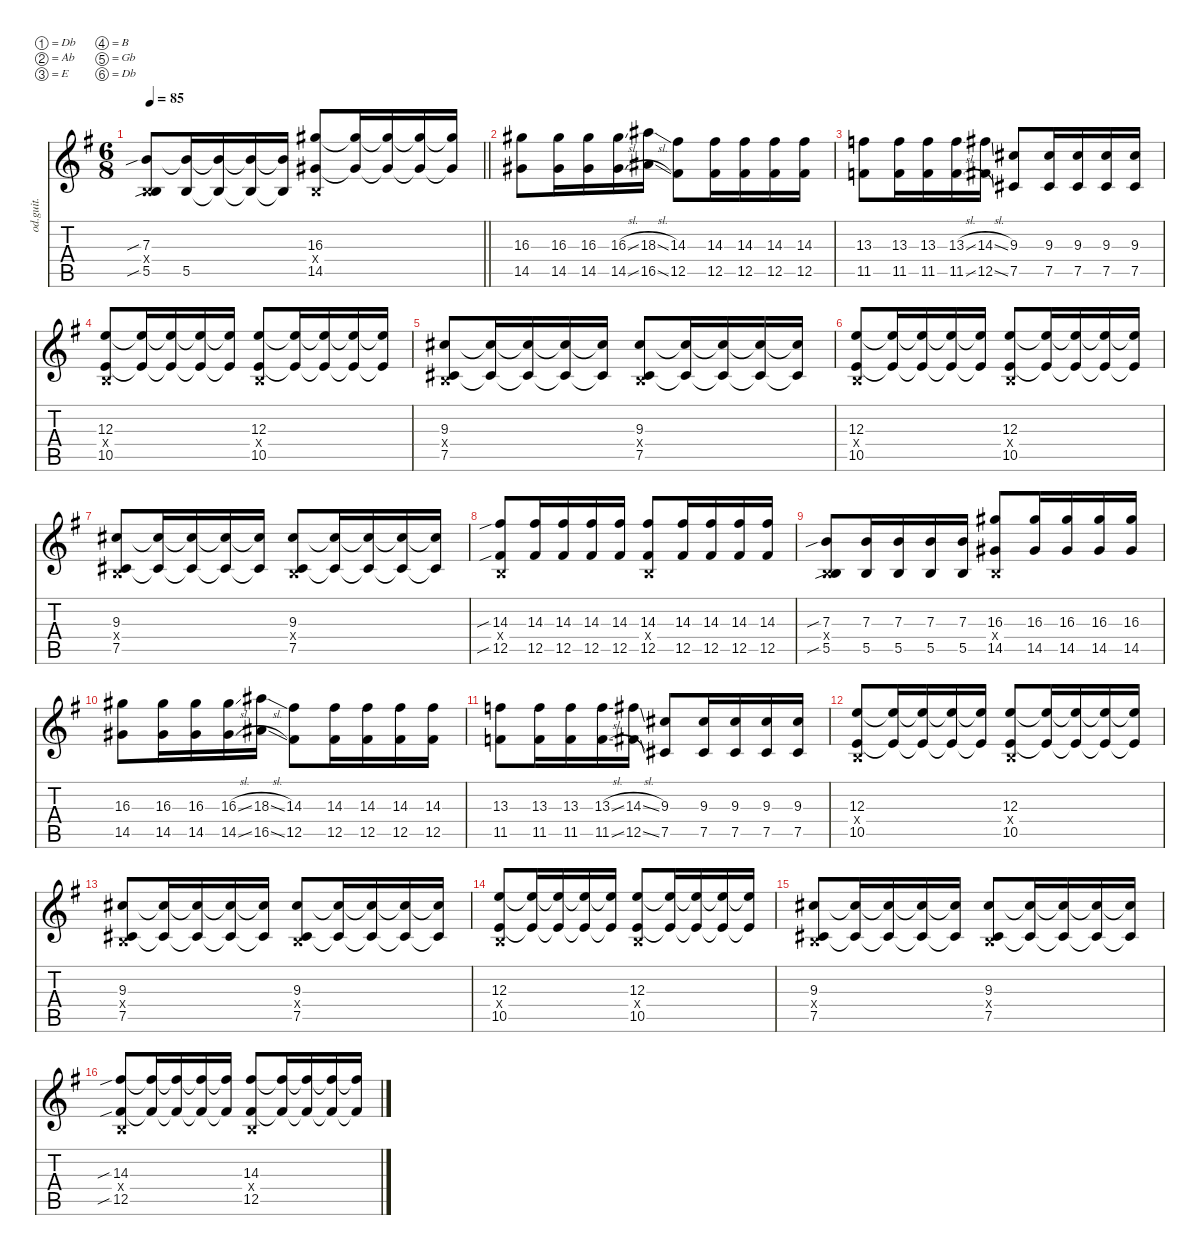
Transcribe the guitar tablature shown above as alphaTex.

\defaultSystemsLayout 4
\hideDynamics
\bracketExtendMode nobrackets
\otherSystemsTrackNameOrientation horizontal
\track ("Troy Van Leeuwen" "od.guit.") {instrument overdrivenguitar}
\staff {score tabs}
\tuning (Db4 Ab3 E3 B2 Gb2 Db2)
\ts (6 8)
\tempo 85
\clef g2
\barLineRight lightlight
\ks eminor
(7.3{sib acc forcenatural} 0.4{x acc forcenatural} 5.5{sib acc forcenatural}).8{dy f} (7.3{t acc forcenatural} 5.5{acc forcenatural}).16 (7.3{t acc forcenatural} 5.5{t acc forcenatural}).16 (7.3{t acc forcenatural} 5.5{t acc forcenatural}).16 (7.3{t acc forcenatural} 5.5{t acc forcenatural}).16 (16.3{acc #} 0.4{x acc forcenatural} 14.5{acc #}).8 (16.3{t acc #} 14.5{t acc #}).16 (16.3{t acc #} 14.5{t acc #}).16 (16.3{t acc #} 14.5{t acc #}).16 (16.3{t acc #} 14.5{t acc #}).16 |
(16.3{acc #} 14.5{acc #}).8 (16.3{acc #} 14.5{acc #}).16 (16.3{acc #} 14.5{acc #}).16 (16.3{sl acc #} 14.5{sl acc #}).16 (18.3{sl acc #} 16.5{sl acc #}).16 (14.3{acc #} 12.5{acc #}).8 (14.3{acc #} 12.5{acc #}).16 (14.3{acc #} 12.5{acc #}).16 (14.3{acc #} 12.5{acc #}).16 (14.3{acc #} 12.5{acc #}).16 |
(13.3{acc forcenatural} 11.5{acc forcenatural}).8 (13.3{acc forcenatural} 11.5{acc forcenatural}).16 (13.3{acc forcenatural} 11.5{acc forcenatural}).16 (13.3{sl acc forcenatural} 11.5{sl acc forcenatural}).16 (14.3{sl acc #} 12.5{sl acc #}).16 (9.3{acc #} 7.5{acc #}).8 (9.3{acc #} 7.5{acc #}).16 (9.3{acc #} 7.5{acc #}).16 (9.3{acc #} 7.5{acc #}).16 (9.3{acc #} 7.5{acc #}).16 |
(12.3{acc forcenatural} 0.4{x acc forcenatural} 10.5{acc forcenatural}).8 (12.3{t acc forcenatural} 10.5{t acc forcenatural}).16 (12.3{t acc forcenatural} 10.5{t acc forcenatural}).16 (12.3{t acc forcenatural} 10.5{t acc forcenatural}).16 (12.3{t acc forcenatural} 10.5{t acc forcenatural}).16 (12.3{acc forcenatural} 0.4{x acc forcenatural} 10.5{acc forcenatural}).8 (12.3{t acc forcenatural} 10.5{t acc forcenatural}).16 (12.3{t acc forcenatural} 10.5{t acc forcenatural}).16 (12.3{t acc forcenatural} 10.5{t acc forcenatural}).16 (12.3{t acc forcenatural} 10.5{t acc forcenatural}).16 |
(9.3{acc #} 0.4{x acc forcenatural} 7.5{acc #}).8 (9.3{t acc #} 7.5{t acc #}).16 (9.3{t acc #} 7.5{t acc #}).16 (9.3{t acc #} 7.5{t acc #}).16 (9.3{t acc #} 7.5{t acc #}).16 (9.3{acc #} 0.4{x acc forcenatural} 7.5{acc #}).8 (9.3{t acc #} 7.5{t acc #}).16 (9.3{t acc #} 7.5{t acc #}).16 (9.3{t acc #} 7.5{t acc #}).16 (9.3{t acc #} 7.5{t acc #}).16 |
(12.3{acc forcenatural} 0.4{x acc forcenatural} 10.5{acc forcenatural}).8 (12.3{t acc forcenatural} 10.5{t acc forcenatural}).16 (12.3{t acc forcenatural} 10.5{t acc forcenatural}).16 (12.3{t acc forcenatural} 10.5{t acc forcenatural}).16 (12.3{t acc forcenatural} 10.5{t acc forcenatural}).16 (12.3{acc forcenatural} 0.4{x acc forcenatural} 10.5{acc forcenatural}).8 (12.3{t acc forcenatural} 10.5{t acc forcenatural}).16 (12.3{t acc forcenatural} 10.5{t acc forcenatural}).16 (12.3{t acc forcenatural} 10.5{t acc forcenatural}).16 (12.3{t acc forcenatural} 10.5{t acc forcenatural}).16 |
(9.3{acc #} 0.4{x acc forcenatural} 7.5{acc #}).8 (9.3{t acc #} 7.5{t acc #}).16 (9.3{t acc #} 7.5{t acc #}).16 (9.3{t acc #} 7.5{t acc #}).16 (9.3{t acc #} 7.5{t acc #}).16 (9.3{acc #} 0.4{x acc forcenatural} 7.5{acc #}).8 (9.3{t acc #} 7.5{t acc #}).16 (9.3{t acc #} 7.5{t acc #}).16 (9.3{t acc #} 7.5{t acc #}).16 (9.3{t acc #} 7.5{t acc #}).16 |
(14.3{sib acc #} 0.4{x acc forcenatural} 12.5{sib acc #}).8 (14.3{acc #} 12.5{acc #}).16 (14.3{acc #} 12.5{acc #}).16 (14.3{acc #} 12.5{acc #}).16 (14.3{acc #} 12.5{acc #}).16 (14.3{acc #} 0.4{x acc forcenatural} 12.5{acc #}).8 (14.3{acc #} 12.5{acc #}).16 (14.3{acc #} 12.5{acc #}).16 (14.3{acc #} 12.5{acc #}).16 (14.3{acc #} 12.5{acc #}).16 |
(7.3{sib acc forcenatural} 0.4{x acc forcenatural} 5.5{sib acc forcenatural}).8 (7.3{acc forcenatural} 5.5{acc forcenatural}).16 (7.3{acc forcenatural} 5.5{acc forcenatural}).16 (7.3{acc forcenatural} 5.5{acc forcenatural}).16 (7.3{acc forcenatural} 5.5{acc forcenatural}).16 (16.3{acc #} 0.4{x acc forcenatural} 14.5{acc #}).8 (16.3{acc #} 14.5{acc #}).16 (16.3{acc #} 14.5{acc #}).16 (16.3{acc #} 14.5{acc #}).16 (16.3{acc #} 14.5{acc #}).16 |
(16.3{acc #} 14.5{acc #}).8 (16.3{acc #} 14.5{acc #}).16 (16.3{acc #} 14.5{acc #}).16 (16.3{sl acc #} 14.5{sl acc #}).16 (18.3{sl acc #} 16.5{sl acc #}).16 (14.3{acc #} 12.5{acc #}).8 (14.3{acc #} 12.5{acc #}).16 (14.3{acc #} 12.5{acc #}).16 (14.3{acc #} 12.5{acc #}).16 (14.3{acc #} 12.5{acc #}).16 |
(13.3{acc forcenatural} 11.5{acc forcenatural}).8 (13.3{acc forcenatural} 11.5{acc forcenatural}).16 (13.3{acc forcenatural} 11.5{acc forcenatural}).16 (13.3{sl acc forcenatural} 11.5{sl acc forcenatural}).16 (14.3{sl acc #} 12.5{sl acc #}).16 (9.3{acc #} 7.5{acc #}).8 (9.3{acc #} 7.5{acc #}).16 (9.3{acc #} 7.5{acc #}).16 (9.3{acc #} 7.5{acc #}).16 (9.3{acc #} 7.5{acc #}).16 |
(12.3{acc forcenatural} 0.4{x acc forcenatural} 10.5{acc forcenatural}).8 (12.3{t acc forcenatural} 10.5{t acc forcenatural}).16 (12.3{t acc forcenatural} 10.5{t acc forcenatural}).16 (12.3{t acc forcenatural} 10.5{t acc forcenatural}).16 (12.3{t acc forcenatural} 10.5{t acc forcenatural}).16 (12.3{acc forcenatural} 0.4{x acc forcenatural} 10.5{acc forcenatural}).8 (12.3{t acc forcenatural} 10.5{t acc forcenatural}).16 (12.3{t acc forcenatural} 10.5{t acc forcenatural}).16 (12.3{t acc forcenatural} 10.5{t acc forcenatural}).16 (12.3{t acc forcenatural} 10.5{t acc forcenatural}).16 |
(9.3{acc #} 0.4{x acc forcenatural} 7.5{acc #}).8 (9.3{t acc #} 7.5{t acc #}).16 (9.3{t acc #} 7.5{t acc #}).16 (9.3{t acc #} 7.5{t acc #}).16 (9.3{t acc #} 7.5{t acc #}).16 (9.3{acc #} 0.4{x acc forcenatural} 7.5{acc #}).8 (9.3{t acc #} 7.5{t acc #}).16 (9.3{t acc #} 7.5{t acc #}).16 (9.3{t acc #} 7.5{t acc #}).16 (9.3{t acc #} 7.5{t acc #}).16 |
(12.3{acc forcenatural} 0.4{x acc forcenatural} 10.5{acc forcenatural}).8 (12.3{t acc forcenatural} 10.5{t acc forcenatural}).16 (12.3{t acc forcenatural} 10.5{t acc forcenatural}).16 (12.3{t acc forcenatural} 10.5{t acc forcenatural}).16 (12.3{t acc forcenatural} 10.5{t acc forcenatural}).16 (12.3{acc forcenatural} 0.4{x acc forcenatural} 10.5{acc forcenatural}).8 (12.3{t acc forcenatural} 10.5{t acc forcenatural}).16 (12.3{t acc forcenatural} 10.5{t acc forcenatural}).16 (12.3{t acc forcenatural} 10.5{t acc forcenatural}).16 (12.3{t acc forcenatural} 10.5{t acc forcenatural}).16 |
(9.3{acc #} 0.4{x acc forcenatural} 7.5{acc #}).8 (9.3{t acc #} 7.5{t acc #}).16 (9.3{t acc #} 7.5{t acc #}).16 (9.3{t acc #} 7.5{t acc #}).16 (9.3{t acc #} 7.5{t acc #}).16 (9.3{acc #} 0.4{x acc forcenatural} 7.5{acc #}).8 (9.3{t acc #} 7.5{t acc #}).16 (9.3{t acc #} 7.5{t acc #}).16 (9.3{t acc #} 7.5{t acc #}).16 (9.3{t acc #} 7.5{t acc #}).16 |
(14.3{sib acc #} 0.4{x acc forcenatural} 12.5{sib acc #}).8 (14.3{t acc #} 12.5{t acc #}).16 (14.3{t acc #} 12.5{t acc #}).16 (14.3{t acc #} 12.5{t acc #}).16 (14.3{t acc #} 12.5{t acc #}).16 (14.3{acc #} 0.4{x acc forcenatural} 12.5{acc #}).8 (14.3{t acc #} 12.5{t acc #}).16 (14.3{t acc #} 12.5{t acc #}).16 (14.3{t acc #} 12.5{t acc #}).16 (14.3{t acc #} 12.5{t acc #}).16
